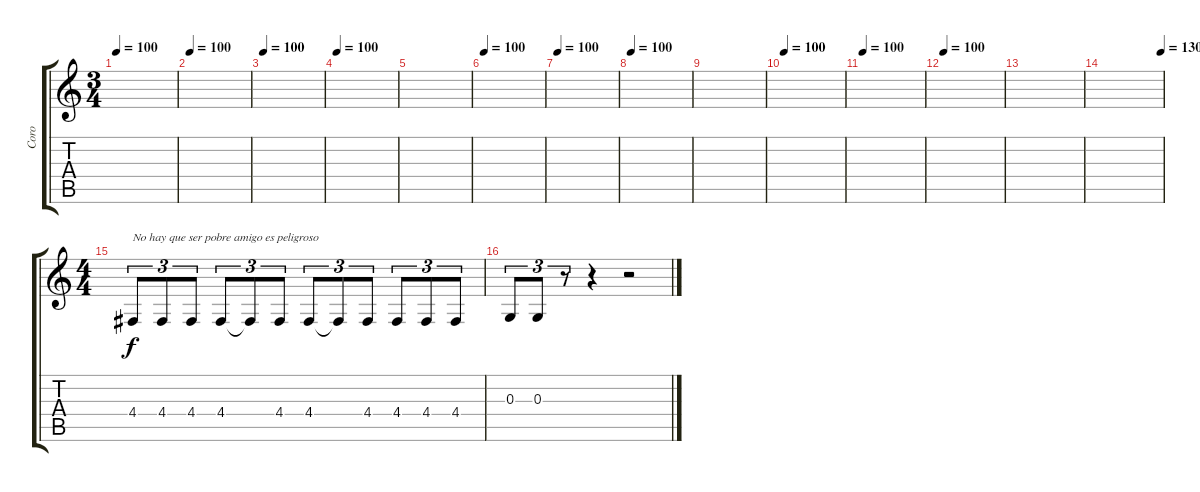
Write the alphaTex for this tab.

\track ("Coro" "Coro") {instrument choiraahs}
\staff {score tabs}
\tuning (E4 B3 G3 D3 A2 E2) {hide}
\ts (3 4)
\tempo 100
\clef g2
\ks c
|
\tempo 100
|
\tempo 100
|
\tempo 100
|
|
\tempo 100
|
\tempo 100
|
\tempo 100
|
|
\tempo 100
|
\tempo 100
|
\tempo 100
|
|
\tempo (130 0.9791666666666666)
|
\ts (4 4)
4.4.8{tu (3 2) txt "No hay que ser pobre amigo es peligroso" dy f} 4.4.8{tu (3 2)} 4.4.8{tu (3 2)} 4.4.8{tu (3 2)} 4.4{t}.8{tu (3 2)} 4.4.8{tu (3 2)} 4.4.8{tu (3 2)} 4.4{t}.8{tu (3 2)} 4.4.8{tu (3 2)} 4.4.8{tu (3 2)} 4.4.8{tu (3 2)} 4.4.8{tu (3 2)} |
0.3.8{tu (3 2)} 0.3.8{tu (3 2)} r.8{tu (3 2)} r.4 r.2
